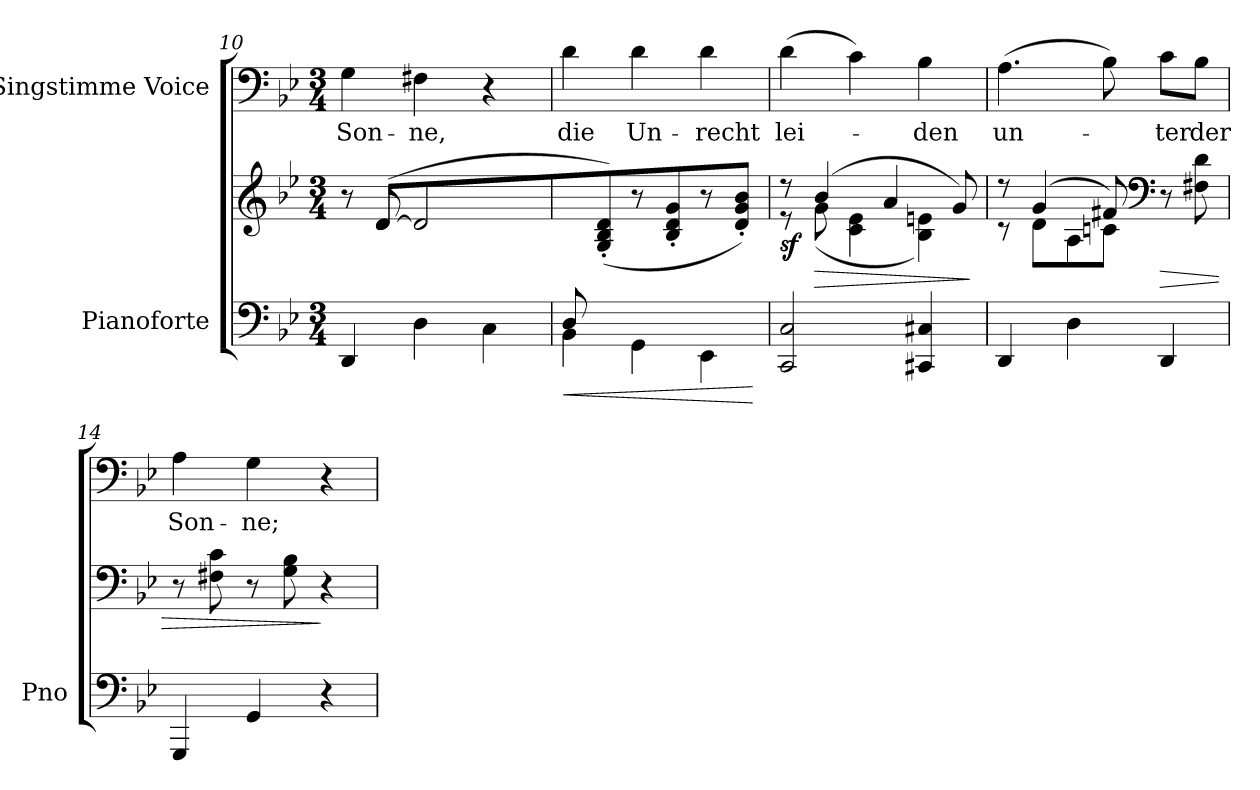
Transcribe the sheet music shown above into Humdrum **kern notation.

**kern	**kern	**dynam	**kern	**text
*part2	*part2	*part2	*part1	*part1
*staff3	*staff2	*staff2/3	*staff1	*staff1
*I"Pianoforte	*	*	*I"Singstimme Voice	*
*I'Pno	*	*	*	*
*clefF4	*clefG2	*	*clefF4	*
*k[b-e-]	*k[b-e-]	*	*k[b-e-]	*
*M3/4	*M3/4	*	*M3/4	*
=10	=10	=10	=10	=10
*^	*^	*	*	*
4ryy	4DD/	8r	8ryy	.	4G\	Son-
.	.	(>[8d/	8d\L	.	.	.
8A/	4D\	2d/]	2ryy	.	4F#X\	-ne,
8G/	.	.	.	.	.	.
8A/	4C\	.	.	.	4r	.
8F#X/J)	.	.	.	.	.	.
*	*	*v	*v	*	*	*
=11	=11	=11	=11	=11	=11
!	!	!	!LO:HP:b=2	!	!
(8D/L	4BB-\	8ryy	<	4d\	die
2ryy	.	(8G/'> 8B-/'> 8d/'>)	.	.	.
.	4GG\	8r	.	4d\	Un-
.	.	8B-/'> 8d/'> 8g/'>	.	.	.
.	4EE-\	8r	.	4d\	-recht
8ryy	.	8d/'> 8g/'> 8b-/'>J)	.	.	.
*v	*v	*	*	*	*
.	.	[	.	.
=12	=12	=12	=12	=12
*	*^	*	*	*
!	!	!	!LO:DY:b	!	!
2CC/ 2C/	8r	8r	sf	(4d\	lei-
!	!	!	!LO:HP:b	!	!
.	(4b-/	(8g\	>	.	.
.	.	4c\ 4e-\	.	4c\)	.
.	4a/	.	.	.	.
4CC#X/ 4C#X/	.	4B-\ 4en\)	.	4B-\	-den
.	8g/)	.	.	.	.
*	*v	*v	*	*	*
.	.	]	.	.
=13	=13	=13	=13	=13
*	*^	*	*	*
4DD/	8r	8r	.	(4.A\	un-
.	(4g/	8d\L	.	.	.
4D\	.	8A\	.	.	.
.	8f#X/)	8cn\J	.	8B-\)	.
*	*clefF4	*	*	*	*
!	!	!	!LO:HP:b	!	!
4DD/	8r	4ryy	>	8c\L	-ter
.	8F#X\ 8d\	.	.	8B-\J	der
*	*v	*v	*	*	*
=14	=14	=14	=14	=14
4GGG/	8r	.	4A\	Son-
.	8F#X\ 8c\	.	.	.
4GG/	8r	.	4G\	-ne;
.	8G\ 8B-\	.	.	.
4r	4r	]	4r	.
=	=	=	=	=
*-	*-	*-	*-	*-
